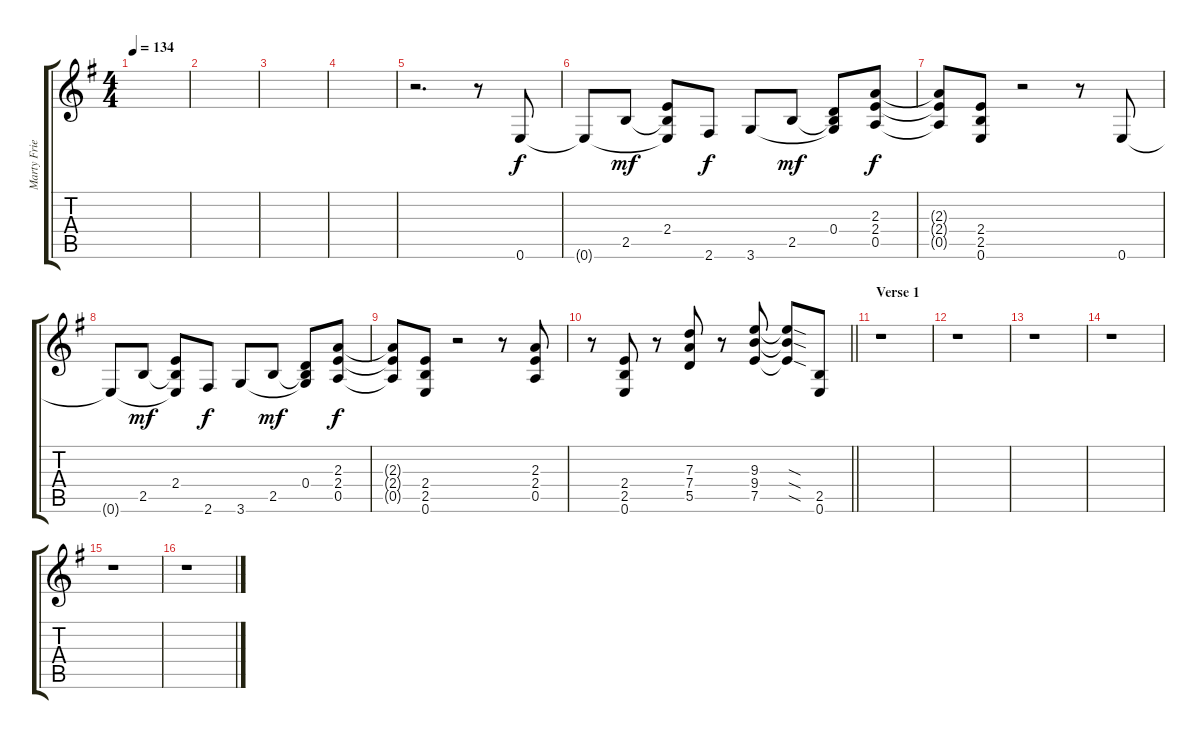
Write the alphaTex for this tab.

\track ("Marty Friedman" "Marty Frie") {instrument overdrivenguitar}
\staff {score tabs}
\tuning (E4 B3 G3 D3 A2 E2) {hide}
\ts (4 4)
\tempo 134
\clef g2
\ks eminor
|
|
|
|
r.2{d} r.8 0.6.8 |
0.6{t}.8 2.5.8{dy mf} (2.4 2.5{t} 0.6{t}).8 2.6.8{dy f} 3.6.8 2.5.8{dy mf} (0.4 2.5{t} 3.6{t}).8 (2.3 2.4 0.5).8{dy f} |
(2.3{t} 2.4{t} 0.5{t}).8 (2.4 2.5 0.6).8 r.2 r.8 0.6.8 |
0.6{t}.8 2.5.8{dy mf} (2.4 2.5{t} 0.6{t}).8 2.6.8{dy f} 3.6.8 2.5.8{dy mf} (0.4 2.5{t} 3.6{t}).8 (2.3 2.4 0.5).8{dy f} |
(2.3{t} 2.4{t} 0.5{t}).8 (2.4 2.5 0.6).8 r.2 r.8 (2.3 2.4 0.5).8 |
\barLineRight lightlight
r.8 (2.4 2.5 0.6).8 r.8 (7.3 7.4 5.5).8 r.8 (9.3 9.4 7.5).8 (9.3{sod t} 9.4{sod t} 7.5{sod t}).8 (2.5 0.6).8 |
\section ("" "Verse 1")
r.1 |
r.1 |
r.1 |
r.1 |
r.1 |
r.1
